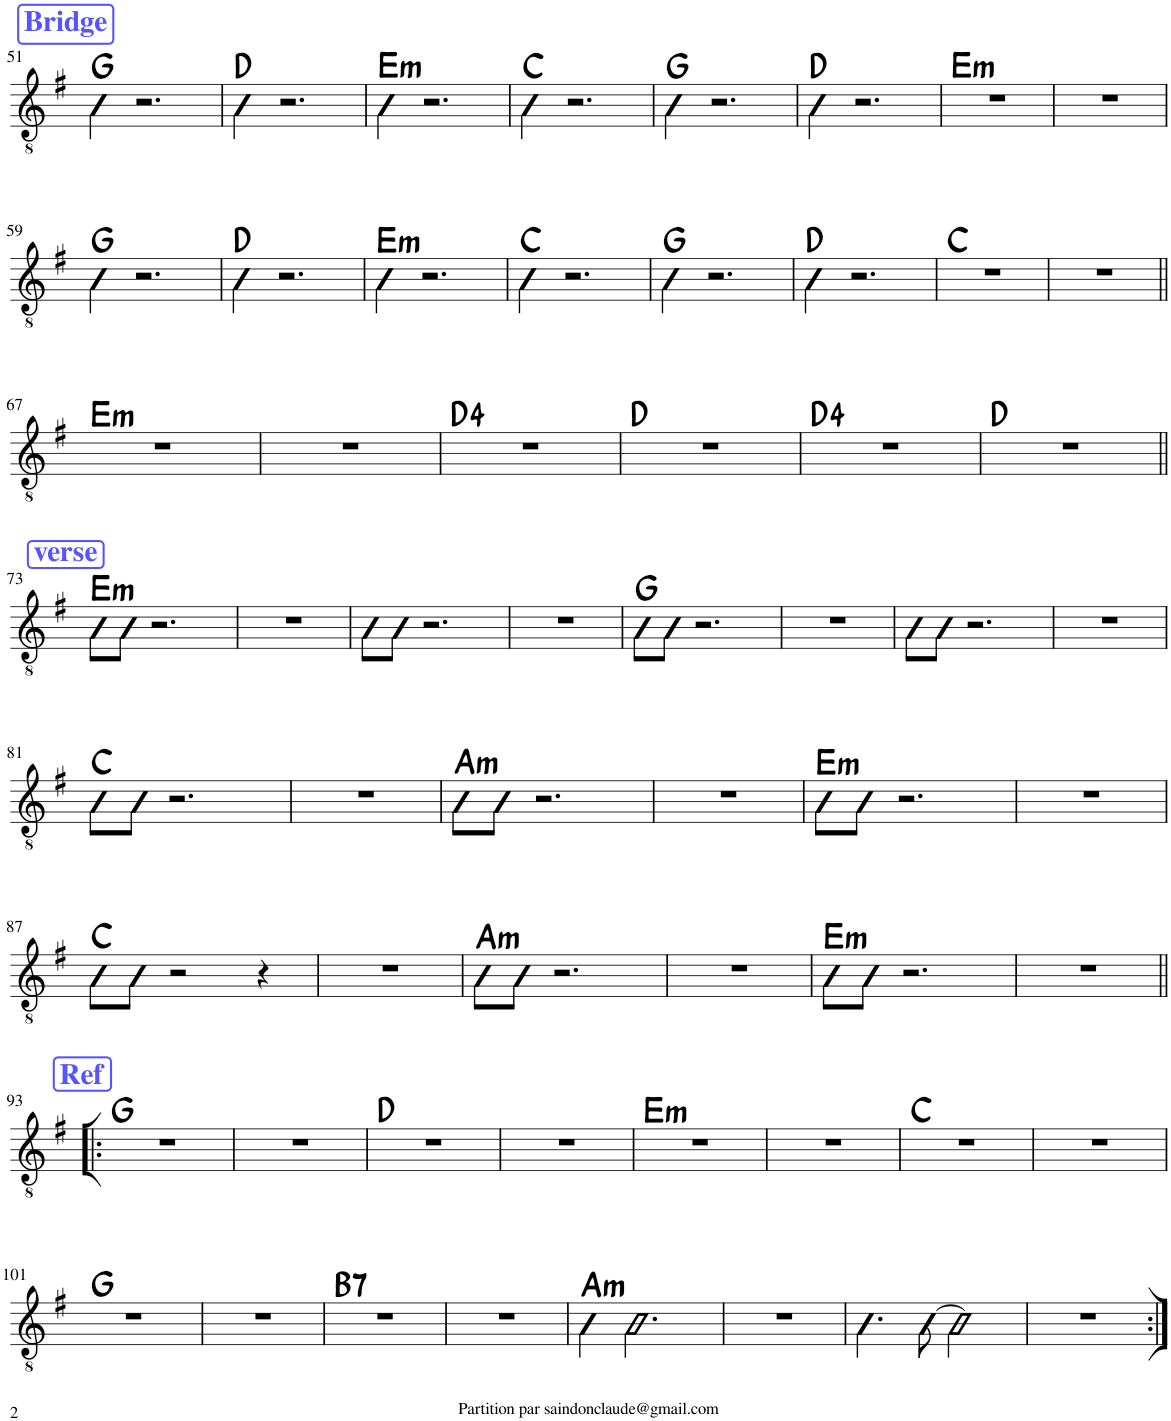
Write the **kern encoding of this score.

**kern	**harte
*part1	*part1
*staff1	*
*I"Classical Guitar	*
*I'Guit.	*
!!LO:PB:g=z
*clefGv2	*
*k[f#]	*
*M4/4	*
!!LO:REH:place=s1:a:B:cj:color=#5555FF:fs=14:t=Bridge
=51	=51
4G\	G:maj
2.r	.
=52	=52
4G\	D:maj
2.r	.
=53	=53
!	!LO:H:kt=m
4G\	E:min
2.r	.
=54	=54
4G\	C:maj
2.r	.
=55	=55
4G\	G:maj
2.r	.
=56	=56
4G\	D:maj
2.r	.
=57	=57
!	!LO:H:kt=m
1r	E:min
=58	=58
1r	.
!!LO:LB:g=z
=59	=59
4G\	G:maj
2.r	.
=60	=60
4G\	D:maj
2.r	.
=61	=61
!	!LO:H:kt=m
4G\	E:min
2.r	.
=62	=62
4G\	C:maj
2.r	.
=63	=63
4G\	G:maj
2.r	.
=64	=64
4G\	D:maj
2.r	.
=65	=65
1r	C:maj
=66	=66
1r	.
!!LO:LB:g=z
=67||	=67||
!	!LO:H:kt=m
1r	E:min
=68	=68
1r	.
=69	=69
1r	D:maj(4)
=70	=70
1r	D:maj
=71	=71
1r	D:maj(4)
=72	=72
1r	D:maj
!!LO:LB:g=z
!!LO:REH:place=s1:a:B:cj:color=#5555FF:fs=14:t=verse
=73||	=73||
!	!LO:H:kt=m
8E\L	E:min
8E\J	.
2.r	.
=74	=74
1r	.
=75	=75
8E\L	.
8E\J	.
2.r	.
=76	=76
1r	.
=77	=77
8E\L	G:maj
8E\J	.
2.r	.
=78	=78
1r	.
=79	=79
8E\L	.
8E\J	.
2.r	.
=80	=80
1r	.
!!LO:LB:g=z
=81	=81
8E\L	C:maj
8E\J	.
2.r	.
=82	=82
1r	.
=83	=83
!	!LO:H:kt=m
8E\L	A:min
8E\J	.
2.r	.
=84	=84
1r	.
=85	=85
!	!LO:H:kt=m
8E\L	E:min
8E\J	.
2.r	.
=86	=86
1r	.
!!LO:LB:g=z
=87	=87
8E\L	C:maj
8E\J	.
2r	.
4r	.
=88	=88
1r	.
=89	=89
!	!LO:H:kt=m
8E\L	A:min
8E\J	.
2.r	.
=90	=90
1r	.
=91	=91
!	!LO:H:kt=m
8E\L	E:min
8E\J	.
2.r	.
=92	=92
1r	.
!!LO:LB:g=z
!!LO:REH:place=s1:a:B:cj:color=#5555FF:fs=14:t=Ref
=93!|:	=93!|:
1r	G:maj
=94	=94
1r	.
=95	=95
1r	D:maj
=96	=96
1r	.
=97	=97
!	!LO:H:kt=m
1r	E:min
=98	=98
1r	.
=99	=99
1r	C:maj
=100	=100
1r	.
!!LO:LB:g=z
=101	=101
1r	G:maj
=102	=102
1r	.
=103	=103
!	!LO:H:kt=7
1r	B:7
=104	=104
1r	.
=105	=105
!	!LO:H:kt=m
4A\	A:min
2.A\	.
=106	=106
1r	.
=107	=107
4.A\	.
[8A\	.
2A\]	.
=108	=108
1r	.
=:|!	=:|!
*-	*-
